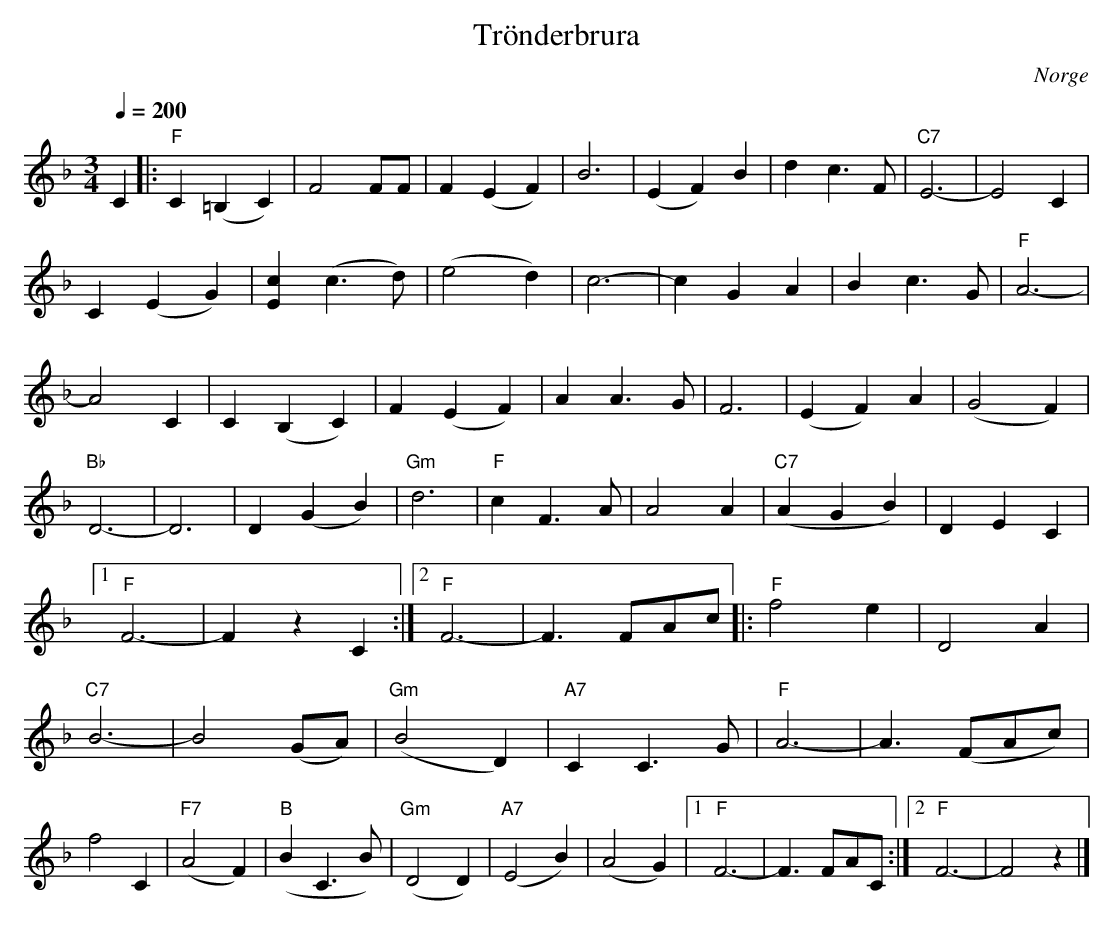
X:1
T:Trönderbrura
O:Norge
Q:1/4=200
M:3/4
L:1/8
K:F
C2|:"F" C2 (=B,2 C2) | F4 FF | F2 (E2F2) | B6| (E2 F2) B2 | d2 c3 F |"C7" E6-| E4 C2 | C2 (E2 G2) | [c2E2] (c3 d) | (e4 d2)| c6-| c2 G2 A2| B2 c3 G|"F" A6-| A4 C2 | C2 (B,2 C2)| F2 (E2 F2) | A2 A3 G| F6 | (E2 F2) A2 | (G4 F2) |"Bb" D6-|D6 | D2 (G2 B2) | "Gm" d6 |"F" c2 F3 A | A4 A2 |"C7" (A2 G2 B2 ) | D2 E2 C2 |1 "F" F6- | F2 z2 C2 :|2 "F" F6- | F3 FAc |: "F"f4 e2 | D4 A2 |"C7" B6- |B4 (GA) |"Gm" (B4 D2) |"A7" C2 C3 G | "F"A6- | A3 (FAc) | f4 C2 | "F7"(A4 F2)  |"B" (B2 C3 B) | "Gm"(D4 D2) |"A7" (E4 B2) | (A4 G2) |1"F" F6- | F3 FAC :|2 "F"F6- |F4 z2 |]
